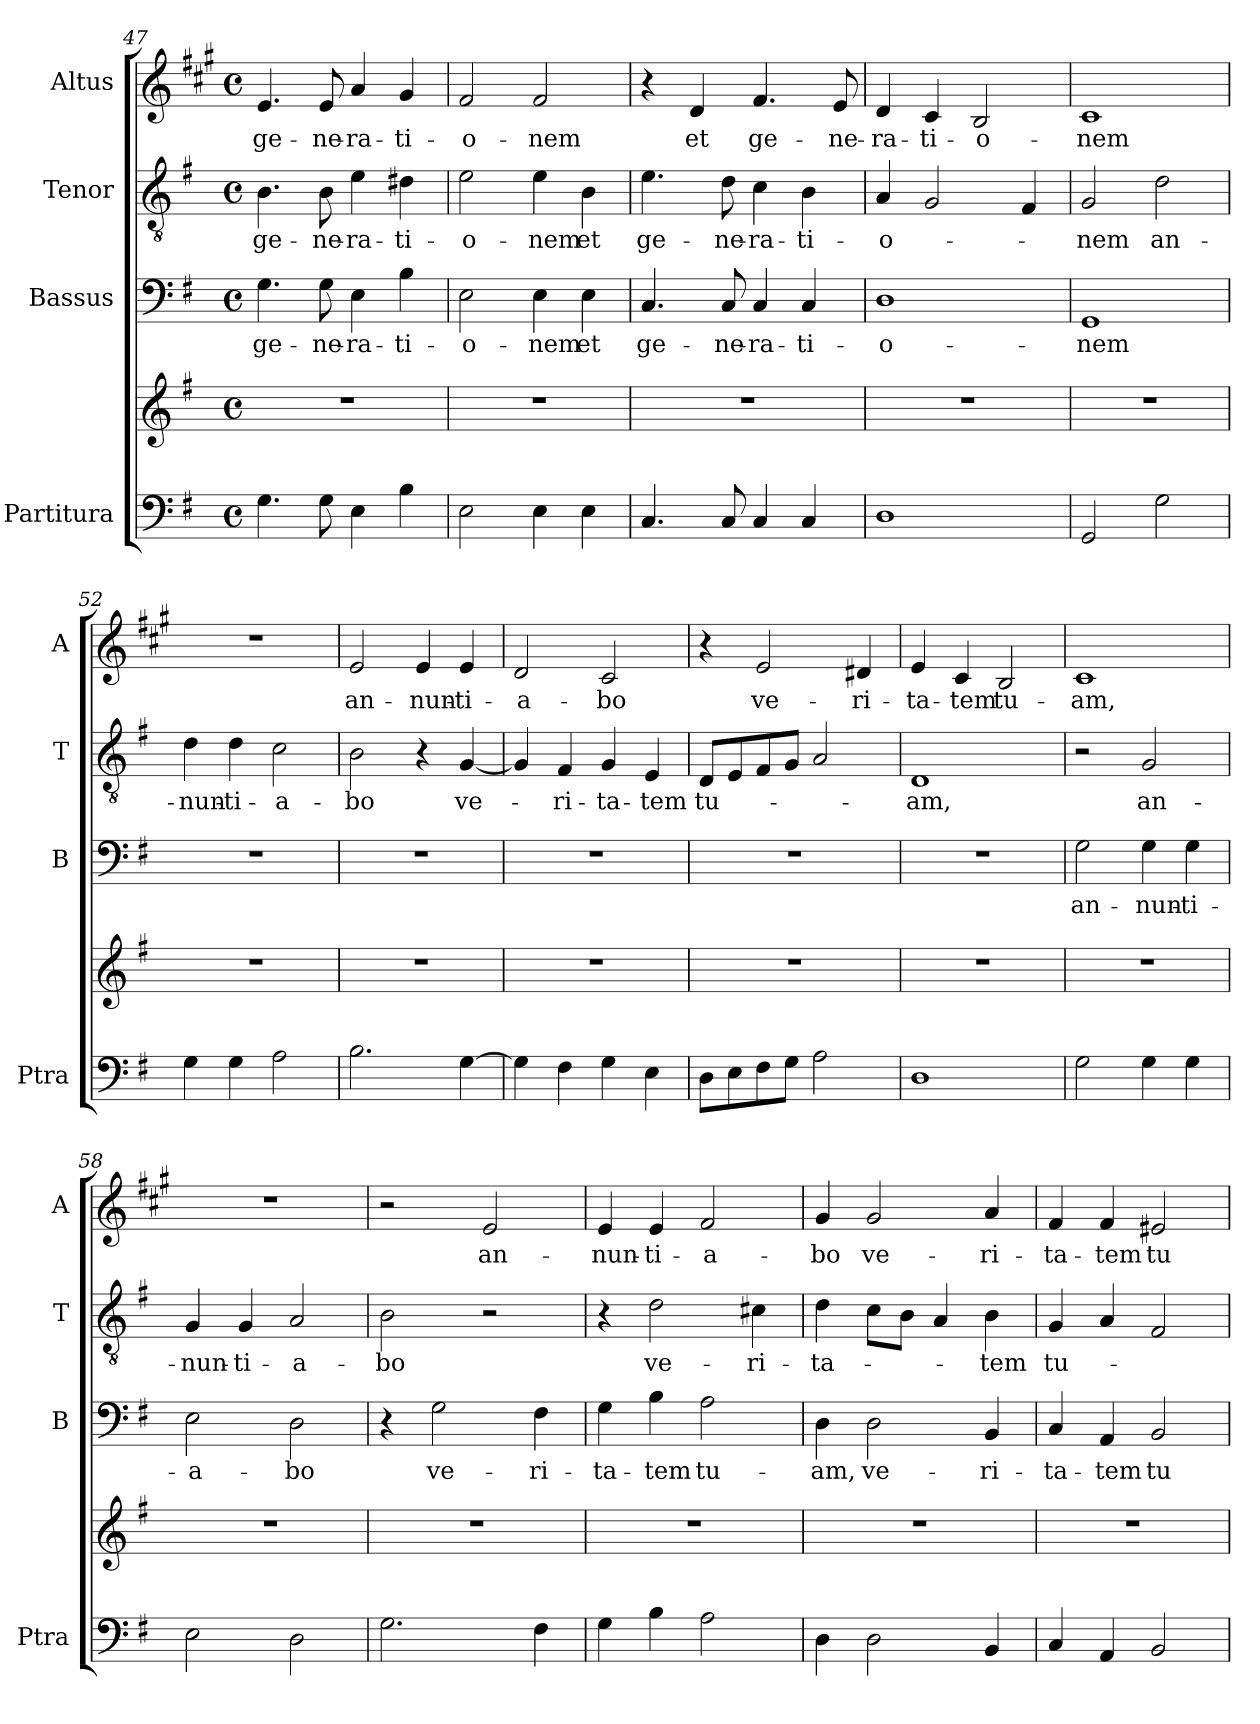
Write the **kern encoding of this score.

**kern	**kern	**kern	**text	**kern	**text	**kern	**text
*part4	*part4	*part3	*part3	*part2	*part2	*part1	*part1
*staff5	*staff4	*staff3	*staff3	*staff2	*staff2	*staff1	*staff1
*I"Partitura	*	*I"Bassus	*	*I"Tenor	*	*I"Altus	*
*I'Ptra	*	*I'B	*	*I'T	*	*I'A	*
*clefF4	*clefG2	*clefF4	*	*clefGv2	*	*clefG2	*
*	*	*	*	*	*	*ITrd1c2	*
*k[f#]	*k[f#]	*k[f#]	*	*k[f#]	*	*k[f#]	*
*G:	*G:	*G:	*	*G:	*	*G:	*
*M4/4	*M4/4	*M4/4	*	*M4/4	*	*M4/4	*
*met(c)	*met(c)	*met(c)	*	*met(c)	*	*met(c)	*
=47	=47	=47	=47	=47	=47	=47	=47
!	!	!	!LO:LY:b	!	!LO:LY:b	!	!LO:LY:b
4.G\	1r	4.G\	ge-	4.B\	ge-	4.d/	ge-
!	!	!	!LO:LY:b	!	!LO:LY:b	!	!LO:LY:b
8G\	.	8G\	-ne-	8B\	-ne-	8d/	-ne-
!	!	!	!LO:LY:b	!	!LO:LY:b	!	!LO:LY:b
4E\	.	4E\	-ra-	4e\	-ra-	4g/	-ra-
!	!	!	!LO:LY:b	!	!LO:LY:b	!	!LO:LY:b
4B\	.	4B\	-ti-	4d#X\	-ti-	4f#/	-ti-
=48	=48	=48	=48	=48	=48	=48	=48
!	!	!	!LO:LY:b	!	!LO:LY:b	!	!LO:LY:b
2E\	1r	2E\	-o-	2e\	-o-	2e/	-o-
!	!	!	!LO:LY:b	!	!LO:LY:b	!	!LO:LY:b
4E\	.	4E\	-nem	4e\	-nem	2e/	-nem
!	!	!	!LO:LY:b	!	!LO:LY:b	!	!
4E\	.	4E\	et	4B\	et	.	.
=49	=49	=49	=49	=49	=49	=49	=49
!	!	!	!LO:LY:b	!	!LO:LY:b	!	!
4.C/	1r	4.C/	ge-	4.e\	ge-	4r	.
!	!	!	!	!	!	!	!LO:LY:b
.	.	.	.	.	.	4c/	et
!	!	!	!LO:LY:b	!	!LO:LY:b	!	!
8C/	.	8C/	-ne-	8d\	-ne-	.	.
!	!	!	!LO:LY:b	!	!LO:LY:b	!	!LO:LY:b
4C/	.	4C/	-ra-	4c\	-ra-	4.e/	ge-
!	!	!	!LO:LY:b	!	!LO:LY:b	!	!
4C/	.	4C/	-ti-	4B\	-ti-	.	.
!	!	!	!	!	!	!	!LO:LY:b
.	.	.	.	.	.	8d/	-ne-
=50	=50	=50	=50	=50	=50	=50	=50
!	!	!	!LO:LY:b	!	!LO:LY:b	!	!LO:LY:b
1D	1r	1D	-o-	4A/	-o-	4c/	-ra-
!	!	!	!	!	!	!	!LO:LY:b
.	.	.	.	2G/	.	4B/	-ti-
!	!	!	!	!	!	!	!LO:LY:b
.	.	.	.	.	.	2A/	-o-
.	.	.	.	4F#/	.	.	.
=51	=51	=51	=51	=51	=51	=51	=51
!	!	!	!LO:LY:b	!	!LO:LY:b	!	!LO:LY:b
2GG/	1r	1GG	-nem	2G/	-nem	1B	-nem
!	!	!	!	!	!LO:LY:b	!	!
2G\	.	.	.	2d\	an-	.	.
=52	=52	=52	=52	=52	=52	=52	=52
!	!	!	!	!	!LO:LY:b	!	!
4G\	1r	1r	.	4d\	-nun-	1r	.
!	!	!	!	!	!LO:LY:b	!	!
4G\	.	.	.	4d\	-ti-	.	.
!	!	!	!	!	!LO:LY:b	!	!
2A\	.	.	.	2c\	-a-	.	.
=53	=53	=53	=53	=53	=53	=53	=53
!	!	!	!	!	!LO:LY:b	!	!LO:LY:b
2.B\	1r	1r	.	2B\	-bo	2d/	an-
!	!	!	!	!	!	!	!LO:LY:b
.	.	.	.	4r	.	4d/	-nun-
!	!	!	!	!	!LO:LY:b	!	!LO:LY:b
[4G\	.	.	.	[4G/	ve-	4d/	-ti-
!!LO:LB:g=z
=54	=54	=54	=54	=54	=54	=54	=54
!	!	!	!	!	!	!	!LO:LY:b
4G\]	1r	1r	.	4G/]	.	2c/	-a-
!	!	!	!	!	!LO:LY:b	!	!
4F#\	.	.	.	4F#/	-ri-	.	.
!	!	!	!	!	!LO:LY:b	!	!LO:LY:b
4G\	.	.	.	4G/	-ta-	2B/	-bo
!	!	!	!	!	!LO:LY:b	!	!
4E\	.	.	.	4E/	-tem	.	.
=55	=55	=55	=55	=55	=55	=55	=55
!	!	!	!	!	!LO:LY:b	!	!
8D\L	1r	1r	.	8D/L	tu-	4r	.
8E\	.	.	.	8E/	.	.	.
!	!	!	!	!	!	!	!LO:LY:b
8F#\	.	.	.	8F#/	.	2d/	ve-
8G\J	.	.	.	8G/J	.	.	.
2A\	.	.	.	2A/	.	.	.
!	!	!	!	!	!	!	!LO:LY:b
.	.	.	.	.	.	4c#X/	-ri-
=56	=56	=56	=56	=56	=56	=56	=56
!	!	!	!	!	!LO:LY:b	!	!LO:LY:b
1D	1r	1r	.	1D	-am,	4d/	-ta-
!	!	!	!	!	!	!	!LO:LY:b
.	.	.	.	.	.	4B/	-tem
!	!	!	!	!	!	!	!LO:LY:b
.	.	.	.	.	.	2A/	tu-
=57	=57	=57	=57	=57	=57	=57	=57
!	!	!	!LO:LY:b	!	!	!	!LO:LY:b
2G\	1r	2G\	an-	2r	.	1B	-am,
!	!	!	!LO:LY:b	!	!LO:LY:b	!	!
4G\	.	4G\	-nun-	2G/	an-	.	.
!	!	!	!LO:LY:b	!	!	!	!
4G\	.	4G\	-ti-	.	.	.	.
=58	=58	=58	=58	=58	=58	=58	=58
!	!	!	!LO:LY:b	!	!LO:LY:b	!	!
2E\	1r	2E\	-a-	4G/	-nun-	1r	.
!	!	!	!	!	!LO:LY:b	!	!
.	.	.	.	4G/	-ti-	.	.
!	!	!	!LO:LY:b	!	!LO:LY:b	!	!
2D\	.	2D\	-bo	2A/	-a-	.	.
=59	=59	=59	=59	=59	=59	=59	=59
!	!	!	!	!	!LO:LY:b	!	!
2.G\	1r	4r	.	2B\	-bo	2r	.
!	!	!	!LO:LY:b	!	!	!	!
.	.	2G\	ve-	.	.	.	.
!	!	!	!	!	!	!	!LO:LY:b
.	.	.	.	2r	.	2d/	an-
!	!	!	!LO:LY:b	!	!	!	!
4F#\	.	4F#\	-ri-	.	.	.	.
=60	=60	=60	=60	=60	=60	=60	=60
!	!	!	!LO:LY:b	!	!	!	!LO:LY:b
4G\	1r	4G\	-ta-	4r	.	4d/	-nun-
!	!	!	!LO:LY:b	!	!LO:LY:b	!	!LO:LY:b
4B\	.	4B\	-tem	2d\	ve-	4d/	-ti-
!	!	!	!LO:LY:b	!	!	!	!LO:LY:b
2A\	.	2A\	tu-	.	.	2e/	-a-
!	!	!	!	!	!LO:LY:b	!	!
.	.	.	.	4c#X\	-ri-	.	.
=61	=61	=61	=61	=61	=61	=61	=61
!	!	!	!LO:LY:b	!	!LO:LY:b	!	!LO:LY:b
4D\	1r	4D\	-am,	4d\	-ta-	4f#/	-bo
!	!	!	!LO:LY:b	!	!	!	!LO:LY:b
2D\	.	2D\	ve-	8c\L	.	2f#/	ve-
.	.	.	.	8B\J	.	.	.
.	.	.	.	4A/	.	.	.
!	!	!	!LO:LY:b	!	!LO:LY:b	!	!LO:LY:b
4BB/	.	4BB/	-ri-	4B\	-tem	4g/	-ri-
!!LO:LB:g=z
=62	=62	=62	=62	=62	=62	=62	=62
!	!	!	!LO:LY:b	!	!LO:LY:b	!	!LO:LY:b
4C/	1r	4C/	-ta-	4G/	tu-	4e/	-ta-
!	!	!	!LO:LY:b	!	!	!	!LO:LY:b
4AA/	.	4AA/	-tem	4A/	.	4e/	-tem
!	!	!	!LO:LY:b	!	!	!	!LO:LY:b
2BB/	.	2BB/	tu-	2F#/	.	2d#X/	tu-
=	=	=	=	=	=	=	=
*-	*-	*-	*-	*-	*-	*-	*-
